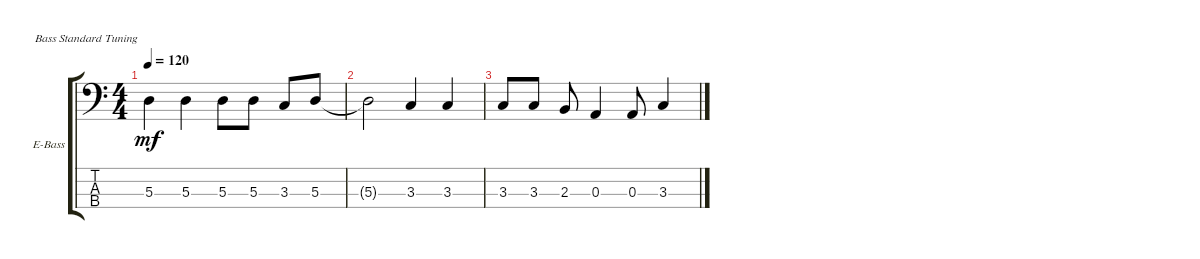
\defaultSystemsLayout 4
\bracketExtendMode groupsimilarinstruments
\firstSystemTrackNameOrientation horizontal
\otherSystemsTrackNameOrientation horizontal
\track ("Electric Bass" "E-Bass") {instrument electricbassfinger}
\staff {score tabs}
\tuning (G2 D2 A1 E1)
\ts (4 4)
\tempo 120
\clef f4
\ks c
5.3.4{dy mf instrument electricbassfinger} 5.3.4 5.3.8 5.3.8 3.3.8 5.3.8 |
5.3{t}.2 3.3.4 3.3.4 |
3.3.8 3.3.8 2.3.8 0.3.4 0.3.8 3.3.4
